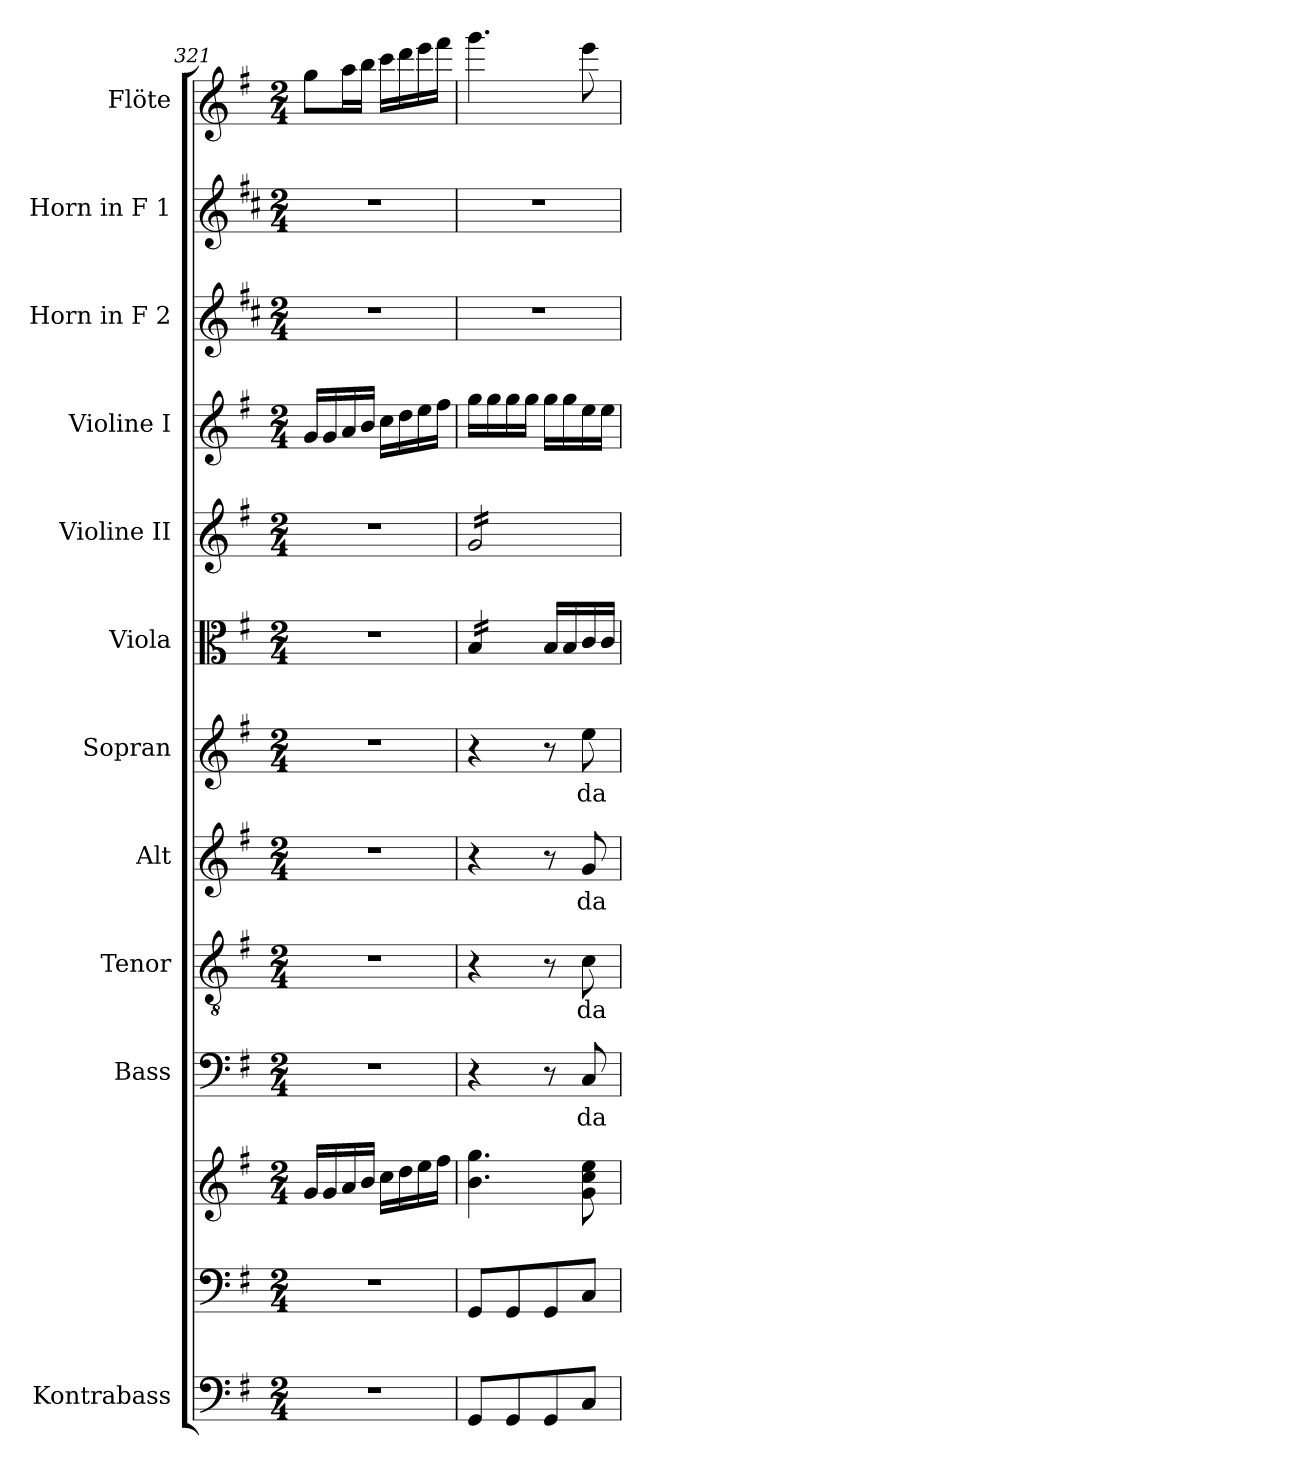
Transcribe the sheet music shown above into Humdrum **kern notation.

**kern	**kern	**kern	**kern	**text	**kern	**text	**kern	**text	**kern	**text	**kern	**kern	**kern	**kern	**kern	**kern
*part12	*part11	*part11	*part10	*part10	*part9	*part9	*part8	*part8	*part7	*part7	*part6	*part5	*part4	*part3	*part2	*part1
*staff13	*staff12	*staff11	*staff10	*staff10	*staff9	*staff9	*staff8	*staff8	*staff7	*staff7	*staff6	*staff5	*staff4	*staff3	*staff2	*staff1
*I"Kontrabass	*	*	*I"Bass	*	*I"Tenor	*	*I"Alt	*	*I"Sopran	*	*I"Viola	*I"Violine II	*I"Violine I	*I"Horn in F 2	*I"Horn in F 1	*I"Flöte
*I'Kb.	*	*	*I'B.	*	*I'T.	*	*I'A.	*	*I'S.	*	*I'Vla.	*I'Vl. II	*I'Vl. I	*	*	*I'Fl.
*clefF4	*clefF4	*clefG2	*clefF4	*	*clefGv2	*	*clefG2	*	*clefG2	*	*clefC3	*clefG2	*clefG2	*clefG2	*clefG2	*clefG2
*ITrd7c12	*	*	*	*	*	*	*	*	*	*	*	*	*	*ITrd4c7	*ITrd4c7	*
*k[f#]	*k[f#]	*k[f#]	*k[f#]	*	*k[f#]	*	*k[f#]	*	*k[f#]	*	*k[f#]	*k[f#]	*k[f#]	*k[f#]	*k[f#]	*k[f#]
*G:	*G:	*G:	*G:	*	*G:	*	*G:	*	*G:	*	*G:	*G:	*G:	*G:	*G:	*G:
*M2/4	*M2/4	*M2/4	*M2/4	*	*M2/4	*	*M2/4	*	*M2/4	*	*M2/4	*M2/4	*M2/4	*M2/4	*M2/4	*M2/4
=321	=321	=321	=321	=321	=321	=321	=321	=321	=321	=321	=321	=321	=321	=321	=321	=321
2r	2r	16g/LL	2r	.	2r	.	2r	.	2r	.	2r	2r	16g/LL	2r	2r	8gg\L
.	.	16g/	.	.	.	.	.	.	.	.	.	.	16g/	.	.	.
.	.	16a/	.	.	.	.	.	.	.	.	.	.	16a/	.	.	16aa\L
.	.	16b/JJ	.	.	.	.	.	.	.	.	.	.	16b/JJ	.	.	16bb\JJ
.	.	16cc\LL	.	.	.	.	.	.	.	.	.	.	16cc\LL	.	.	16ccc\LL
.	.	16dd\	.	.	.	.	.	.	.	.	.	.	16dd\	.	.	16ddd\
.	.	16ee\	.	.	.	.	.	.	.	.	.	.	16ee\	.	.	16eee\
.	.	16ff#\JJ	.	.	.	.	.	.	.	.	.	.	16ff#\JJ	.	.	16fff#\JJ
=322	=322	=322	=322	=322	=322	=322	=322	=322	=322	=322	=322	=322	=322	=322	=322	=322
*	*	*	*	*	*	*	*	*	*	*	*tremolo	*	*	*	*	*
*	*	*	*	*	*	*	*	*	*	*	*	*tremolo	*	*	*	*
8GGG/L	8GG/L	4.b\ 4.gg\	4r	.	4r	.	4r	.	4r	.	16B/LL	16g/LL	16gg\LL	2r	2r	4.ggg\
.	.	.	.	.	.	.	.	.	.	.	16B/	16g/	16gg\	.	.	.
8GGG/	8GG/	.	.	.	.	.	.	.	.	.	16B/	16g/	16gg\	.	.	.
.	.	.	.	.	.	.	.	.	.	.	16B/JJ	16g/	16gg\JJ	.	.	.
*	*	*	*	*	*	*	*	*	*	*	*Xtremolo	*	*	*	*	*
8GGG/	8GG/	.	8r	.	8r	.	8r	.	8r	.	16B/LL	16g/	16gg\LL	.	.	.
.	.	.	.	.	.	.	.	.	.	.	16B/	16g/	16gg\	.	.	.
!	!	!	!	!LO:LY:b	!	!LO:LY:b	!	!LO:LY:b	!	!LO:LY:b	!	!	!	!	!	!
8CC/J	8C/J	8g\ 8cc\ 8ee\	8C/	da	8c\	da	8g/	da	8ee\	da	16c/	16g/	16ee\	.	.	8eee\
.	.	.	.	.	.	.	.	.	.	.	16c/JJ	16g/JJ	16ee\JJ	.	.	.
*	*	*	*	*	*	*	*	*	*	*	*	*Xtremolo	*	*	*	*
=	=	=	=	=	=	=	=	=	=	=	=	=	=	=	=	=
*-	*-	*-	*-	*-	*-	*-	*-	*-	*-	*-	*-	*-	*-	*-	*-	*-
